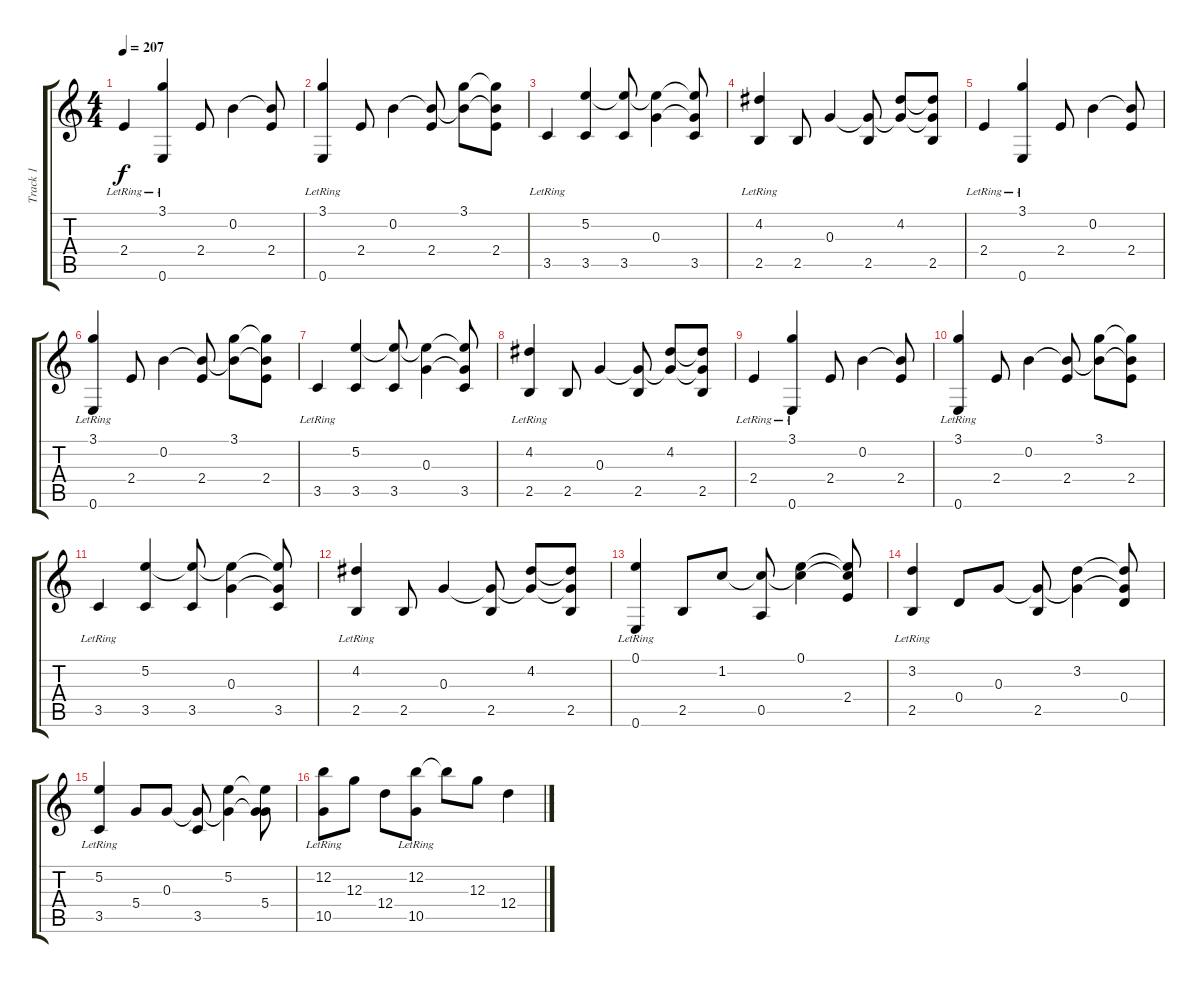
\track ("Track 1" "Track 1") {instrument acousticguitarsteel}
\staff {score tabs}
\tuning (E4 B3 G3 D3 A2 E2) {hide}
\ts (4 4)
\tempo 207
\clef g2
\ks c
2.4{lr}.4{dy f} (3.1{lr} 0.6{lr}).4 2.4.8 0.2.4 (0.2{t} 2.4).8 |
(3.1{lr} 0.6{lr}).4 2.4.8 0.2.4 (0.2{t} 2.4).8 (3.1 0.2{t}).8 (3.1{t} 0.2{t} 2.4).8 |
3.5{lr}.4 (5.2 3.5).4 (5.2{t} 3.5).8 (5.2{t} 0.3).4 (5.2{t} 0.3{t} 3.5).8 |
(4.2{lr} 2.5{lr}).4 2.5.8 0.3.4 (0.3{t} 2.5).8 (4.2 0.3{t}).8 (4.2{t} 0.3{t} 2.5).8 |
2.4{lr}.4 (3.1{lr} 0.6{lr}).4 2.4.8 0.2.4 (0.2{t} 2.4).8 |
(3.1{lr} 0.6{lr}).4 2.4.8 0.2.4 (0.2{t} 2.4).8 (3.1 0.2{t}).8 (3.1{t} 0.2{t} 2.4).8 |
3.5{lr}.4 (5.2 3.5).4 (5.2{t} 3.5).8 (5.2{t} 0.3).4 (5.2{t} 0.3{t} 3.5).8 |
(4.2{lr} 2.5{lr}).4 2.5.8 0.3.4 (0.3{t} 2.5).8 (4.2 0.3{t}).8 (4.2{t} 0.3{t} 2.5).8 |
2.4{lr}.4 (3.1{lr} 0.6{lr}).4 2.4.8 0.2.4 (0.2{t} 2.4).8 |
(3.1{lr} 0.6{lr}).4 2.4.8 0.2.4 (0.2{t} 2.4).8 (3.1 0.2{t}).8 (3.1{t} 0.2{t} 2.4).8 |
3.5{lr}.4 (5.2 3.5).4 (5.2{t} 3.5).8 (5.2{t} 0.3).4 (5.2{t} 0.3{t} 3.5).8 |
(4.2{lr} 2.5{lr}).4 2.5.8 0.3.4 (0.3{t} 2.5).8 (4.2 0.3{t}).8 (4.2{t} 0.3{t} 2.5).8 |
(0.1{lr} 0.6{lr}).4 2.5.8 1.2.8 (1.2{t} 0.5).8 (0.1 1.2{t}).4 (0.1{t} 1.2{t} 2.4).8 |
(3.2{lr} 2.5{lr}).4 0.4.8 0.3.8 (0.3{t} 2.5).8 (3.2 0.3{t}).4 (3.2{t} 0.3{t} 0.4).8 |
(5.2{lr} 3.5{lr}).4 5.4.8 0.3.8 (0.3{t} 3.5).8 (5.2 0.3{t}).4 (5.2{t} 0.3{t} 5.4).8 |
(12.2{lr} 10.5{lr}).8 12.3.8 12.4.8 (12.2{lr} 10.5{lr}).8 12.2{t}.8 12.3.8 12.4.4
